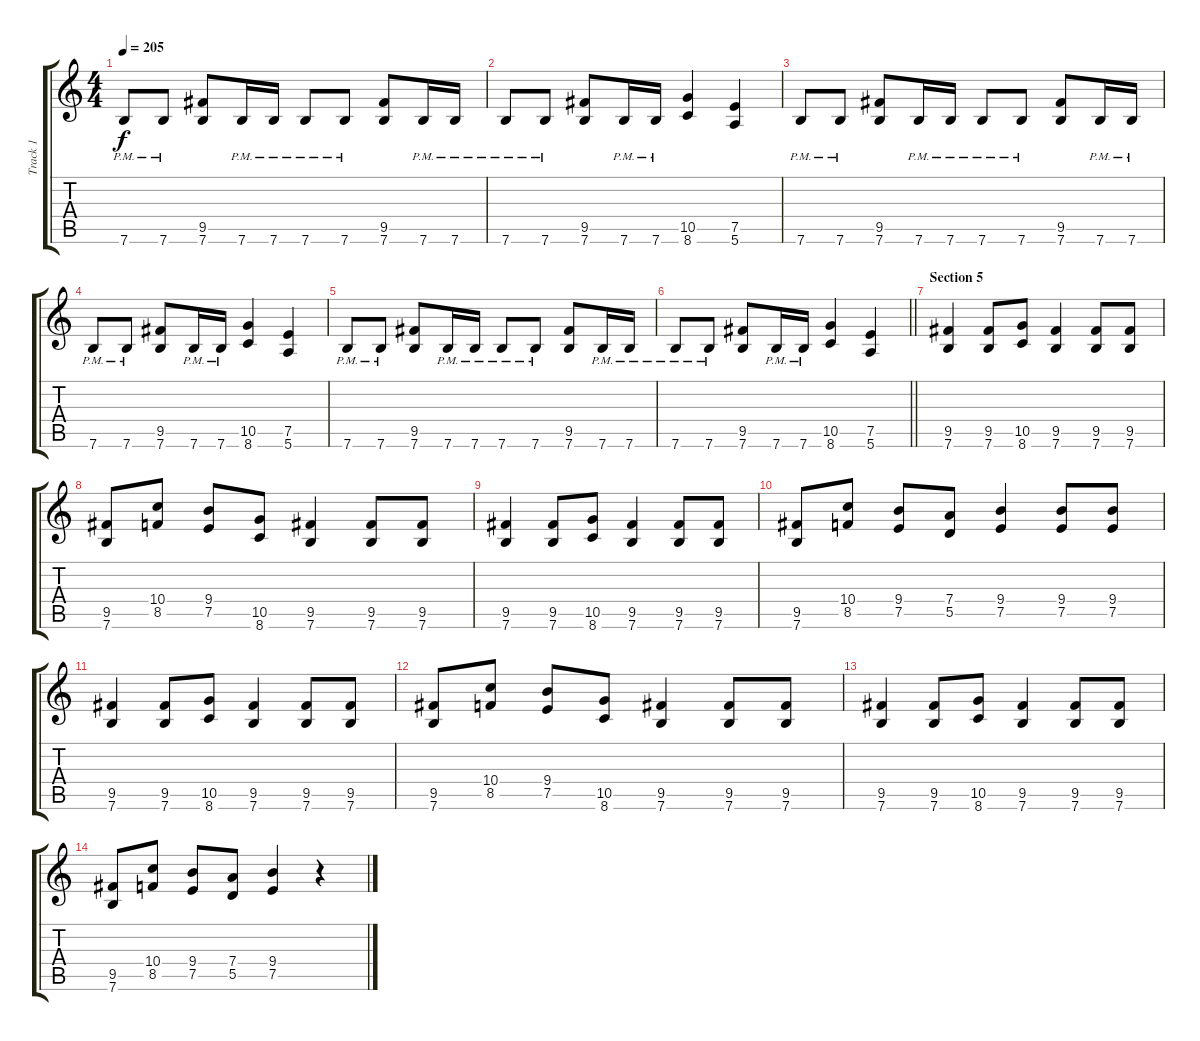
\track ("Track 1" "Track 1") {instrument distortionguitar}
\staff {score tabs}
\tuning (E4 B3 G3 D3 A2 E2) {hide}
\ts (4 4)
\tempo 205
\clef g2
\ks c
7.6{pm}.8{dy f} 7.6{pm}.8 (9.5 7.6).8 7.6{pm}.16 7.6{pm}.16 7.6{pm}.8 7.6{pm}.8 (9.5 7.6).8 7.6{pm}.16 7.6{pm}.16 |
7.6{pm}.8 7.6{pm}.8 (9.5 7.6).8 7.6{pm}.16 7.6{pm}.16 (10.5 8.6).4 (7.5 5.6).4 |
7.6{pm}.8 7.6{pm}.8 (9.5 7.6).8 7.6{pm}.16 7.6{pm}.16 7.6{pm}.8 7.6{pm}.8 (9.5 7.6).8 7.6{pm}.16 7.6{pm}.16 |
7.6{pm}.8 7.6{pm}.8 (9.5 7.6).8 7.6{pm}.16 7.6{pm}.16 (10.5 8.6).4 (7.5 5.6).4 |
7.6{pm}.8 7.6{pm}.8 (9.5 7.6).8 7.6{pm}.16 7.6{pm}.16 7.6{pm}.8 7.6{pm}.8 (9.5 7.6).8 7.6{pm}.16 7.6{pm}.16 |
\barLineRight lightlight
7.6{pm}.8 7.6{pm}.8 (9.5 7.6).8 7.6{pm}.16 7.6{pm}.16 (10.5 8.6).4 (7.5 5.6).4 |
\section ("" "Section 5")
(9.5 7.6).4 (9.5 7.6).8 (10.5 8.6).8 (9.5 7.6).4 (9.5 7.6).8 (9.5 7.6).8 |
(9.5 7.6).8 (10.4 8.5).8 (9.4 7.5).8 (10.5 8.6).8 (9.5 7.6).4 (9.5 7.6).8 (9.5 7.6).8 |
(9.5 7.6).4 (9.5 7.6).8 (10.5 8.6).8 (9.5 7.6).4 (9.5 7.6).8 (9.5 7.6).8 |
(9.5 7.6).8 (10.4 8.5).8 (9.4 7.5).8 (7.4 5.5).8 (9.4 7.5).4 (9.4 7.5).8 (9.4 7.5).8 |
(9.5 7.6).4 (9.5 7.6).8 (10.5 8.6).8 (9.5 7.6).4 (9.5 7.6).8 (9.5 7.6).8 |
(9.5 7.6).8 (10.4 8.5).8 (9.4 7.5).8 (10.5 8.6).8 (9.5 7.6).4 (9.5 7.6).8 (9.5 7.6).8 |
(9.5 7.6).4 (9.5 7.6).8 (10.5 8.6).8 (9.5 7.6).4 (9.5 7.6).8 (9.5 7.6).8 |
(9.5 7.6).8 (10.4 8.5).8 (9.4 7.5).8 (7.4 5.5).8 (9.4 7.5).4 r.4
